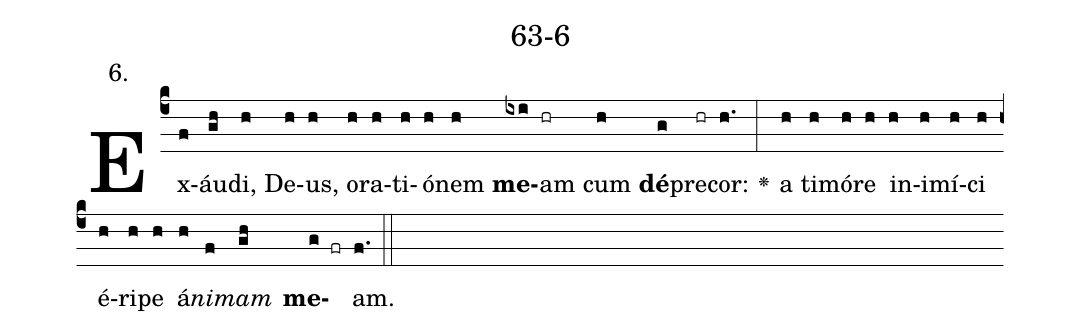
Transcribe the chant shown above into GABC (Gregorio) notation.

name: 63-6;
annotation: 6.;
%%
(c4)Ex(f)áu(gh)di,(h) De(h)us,(h) o(h)ra(h)ti(h)ó(h)nem(h) <b>me</b>(ixi)am(hr) cum(h) <b>dé</b>(g)pre(hr)cor:(h.) <v>\greheightstar</v>(:) a(h) ti(h)mó(h)re(h) in(h)i(h)mí(h)ci(h) é(h)ri(h)pe(h) á(h)<i>ni</i>(f)<i>mam</i>(gh) <b>me</b>(g fr)am.(f.) (::)


%E(h) u(h) o(f) u(gh) a(g) e.(f.) (::)
